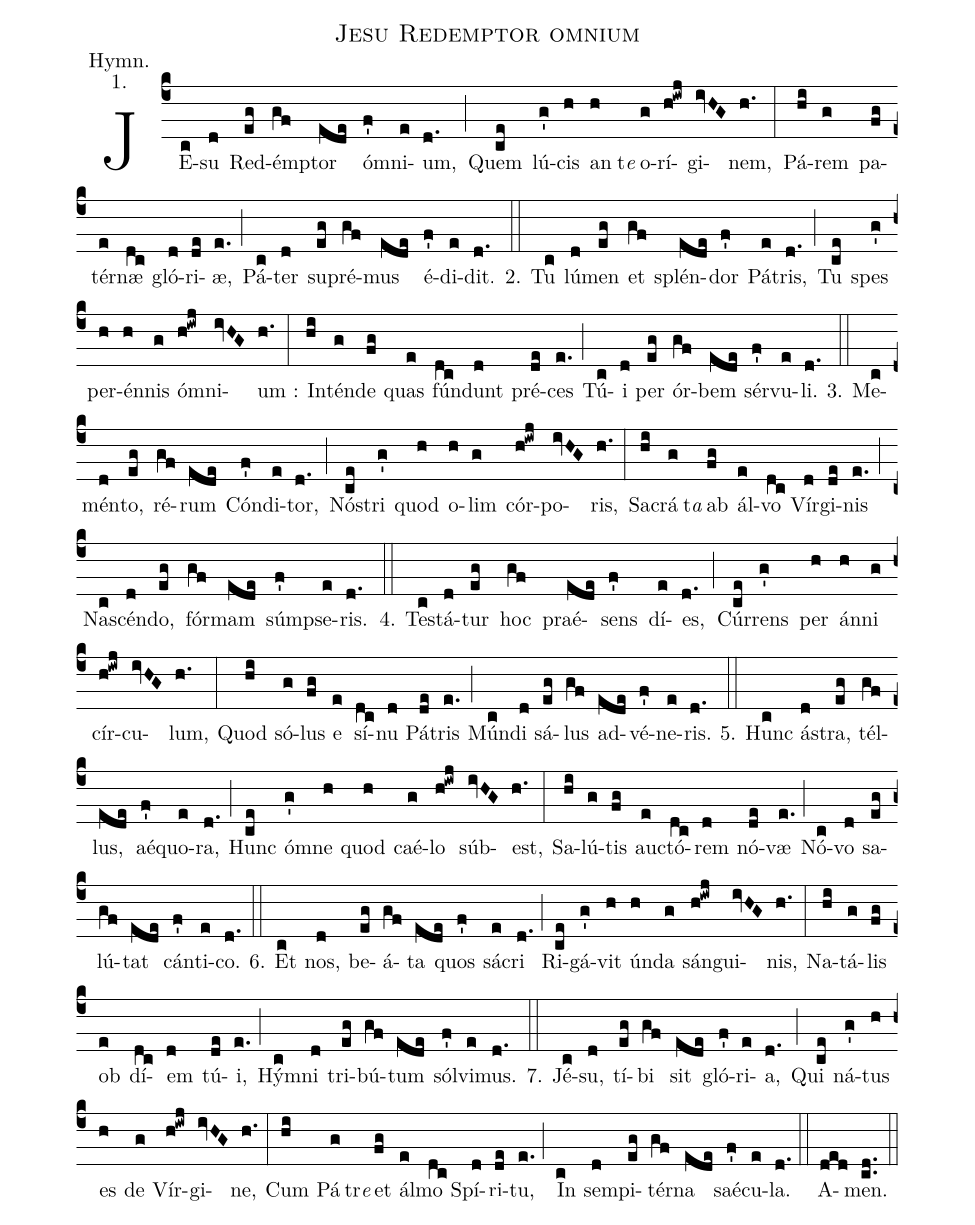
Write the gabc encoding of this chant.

name: Jesu Redemptor omnium;
annotation: Hymn.;
annotation: 1.;
%%
(c4)JE(c)su(d) Red(eg)ém(gf)ptor(ede) óm(f')ni(e)um,(d.) (;)
Quem(ce) lú(g')cis(h) an(h)t<i>e</i>() o(g)rí(h!iwj)gi(ivHG)nem,(h.) (:)
Pá(hi)rem(g) pa(fg)tér(e)næ(dc) gló(d)ri(de)æ,(e.) (;)
Pá(c)ter(d) su(eg)pré(gf)mus(ede) é(f')di(e)dit.(d.) (::)

2. Tu(c) lú(d)men(eg) et(gf) splén(ede)dor(f') Pá(e)tris,(d.) (;)
Tu(ce) spes(g') per(h)én(h)nis(g) óm(h!iwj)ni(ivHG)um :(h.) (:)
In(hi)tén(g)de(fg) quas(e) fún(dc)dunt(d) pré(de)ces(e.) (;)
Tú(c)i(d) per(eg) ór(gf)bem(ede) sér(f')vu(e)li.(d.) (::)

3. Me(c)mén(d)to,(eg) ré(gf)rum(ede) Cón(f')di(e)tor,(d.) (;)
Nó(ce)stri(g') quod(h) o(h)lim(g) cór(h!iwj)po(ivHG)ris,(h.) (:)
Sa(hi)crá(g)t<i>a</i>() ab(fg) ál(e)vo(dc) Vír(d)gi(de)nis(e.) (;) Na(c)scén(d)do,(eg) fór(gf)mam(ede) súm(f')pse(e)ris.(d.) (::)

4. Te(c)stá(d)tur(eg) hoc(gf) praé(ede)sens(f') dí(e)es,(d.) (;) Cúr(ce)rens(g') per(h) án(h)ni(g) cír(h!iwj)cu(ivHG)lum,(h.) (:)
Quod(hi) só(g)lus(fg) e(e) sí(dc)nu(d) Pá(de)tris(e.) (;)
Mún(c)di(d) sá(eg)lus(gf) ad(ede)vé(f')ne(e)ris.(d.) (::)

5. Hunc(c) á(d)stra,(eg) tél(gf)lus,(ede) aé(f')quo(e)ra,(d.) (;)
Hunc(ce) óm(g')ne(h) quod(h) caé(g)lo(h!iwj) súb(ivHG)est,(h.) (:)
Sa(hi)lú(g)tis(fg) au(e)ctó(dc)rem(d) nó(de)væ(e.) (;)
Nó(c)vo(d) sa(eg)lú(gf)tat(ede) cán(f')ti(e)co.(d.) (::)

6. Et(c) nos,(d) be(eg)á(gf)ta(ede) quos(f') sá(e)cri(d.) (;)
Ri(ce)gá(g')vit(h) ún(h)da(g) sán(h!iwj)gui(ivHG)nis,(h.) (:)
Na(hi)tá(g)lis(fg) ob(e) dí(dc)em(d) tú(de)i,(e.) (;)
Hým(c)ni(d) tri(eg)bú(gf)tum(ede) sól(f')vi(e)mus.(d.) (::)

7. Jé(c)su,(d) tí(eg)bi(gf) sit(ede) gló(f')ri(e)a,(d.) (;)
Qui(ce) ná(g')tus(h) es(h) de(g) Vír(h!iwj)gi(ivHG)ne,(h.) (:)
Cum(hi) Pá(g)tr<i>e</i>() et(fg) ál(e)mo(dc) Spí(d)ri(de)tu,(e.) (;)
In(c) sem(d)pi(eg)tér(gf)na(ede) saé(f')cu(e)la.(d.) (::)

A(ded)men.(cd..) (::)
